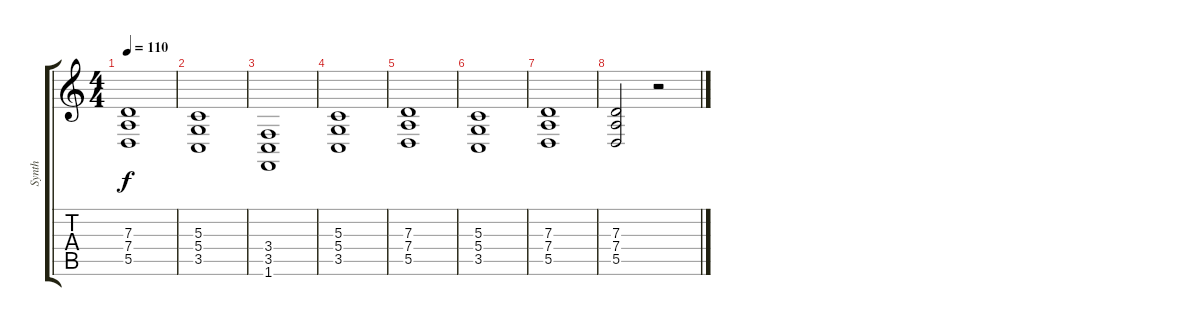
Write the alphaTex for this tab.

\track ("Synth" "Synth") {instrument pad8sweep}
\staff {score tabs}
\tuning (E4 B3 G3 D3 A2 E2) {hide}
\ts (4 4)
\tempo 110
\clef g2
\ks c
(7.3 7.4 5.5).1{dy f} |
(5.3 5.4 3.5).1 |
(3.4 3.5 1.6).1 |
(5.3 5.4 3.5).1 |
(7.3 7.4 5.5).1 |
(5.3 5.4 3.5).1 |
(7.3 7.4 5.5).1 |
(7.3 7.4 5.5).2 r.2
